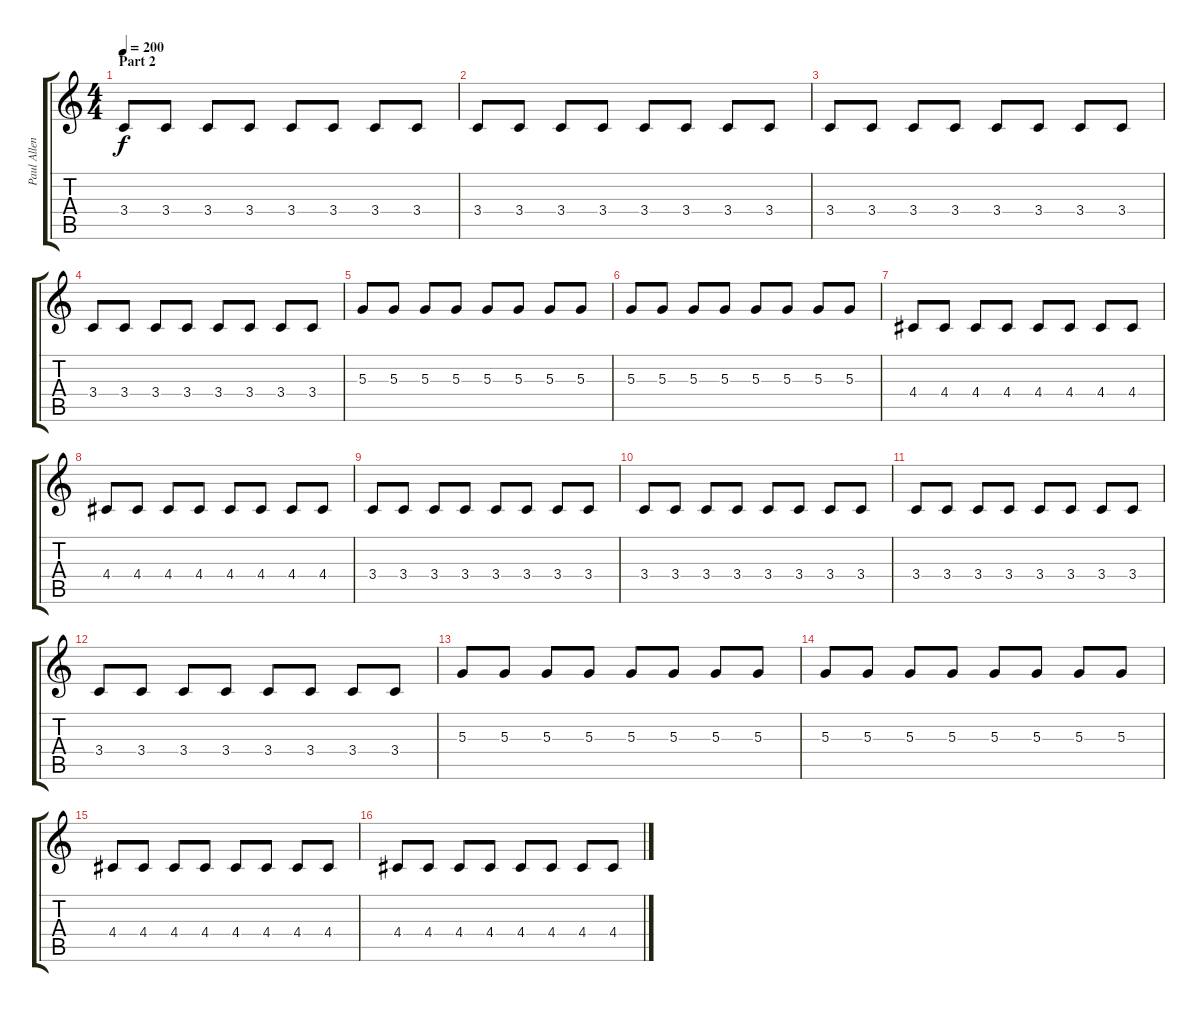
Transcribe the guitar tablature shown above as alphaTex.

\track ("Paul Allender" "Paul Allen") {instrument distortionguitar}
\staff {score tabs}
\tuning (B3 Gb3 D3 A2 E2 B1) {hide}
\ts (4 4)
\section ("" "Part 2")
\tempo 200
\clef g2
\ks c
3.4.8{dy f volume 13 balance 2} 3.4.8 3.4.8 3.4.8 3.4.8 3.4.8 3.4.8 3.4.8 |
3.4.8 3.4.8 3.4.8 3.4.8 3.4.8 3.4.8 3.4.8 3.4.8 |
3.4.8 3.4.8 3.4.8 3.4.8 3.4.8 3.4.8 3.4.8 3.4.8 |
3.4.8 3.4.8 3.4.8 3.4.8 3.4.8 3.4.8 3.4.8 3.4.8 |
5.3.8 5.3.8 5.3.8 5.3.8 5.3.8 5.3.8 5.3.8 5.3.8 |
5.3.8 5.3.8 5.3.8 5.3.8 5.3.8 5.3.8 5.3.8 5.3.8 |
4.4.8 4.4.8 4.4.8 4.4.8 4.4.8 4.4.8 4.4.8 4.4.8 |
4.4.8 4.4.8 4.4.8 4.4.8 4.4.8 4.4.8 4.4.8 4.4.8 |
3.4.8 3.4.8 3.4.8 3.4.8 3.4.8 3.4.8 3.4.8 3.4.8 |
3.4.8 3.4.8 3.4.8 3.4.8 3.4.8 3.4.8 3.4.8 3.4.8 |
3.4.8 3.4.8 3.4.8 3.4.8 3.4.8 3.4.8 3.4.8 3.4.8 |
3.4.8 3.4.8 3.4.8 3.4.8 3.4.8 3.4.8 3.4.8 3.4.8 |
5.3.8 5.3.8 5.3.8 5.3.8 5.3.8 5.3.8 5.3.8 5.3.8 |
5.3.8 5.3.8 5.3.8 5.3.8 5.3.8 5.3.8 5.3.8 5.3.8 |
4.4.8 4.4.8 4.4.8 4.4.8 4.4.8 4.4.8 4.4.8 4.4.8 |
4.4.8 4.4.8 4.4.8 4.4.8 4.4.8 4.4.8 4.4.8 4.4.8
